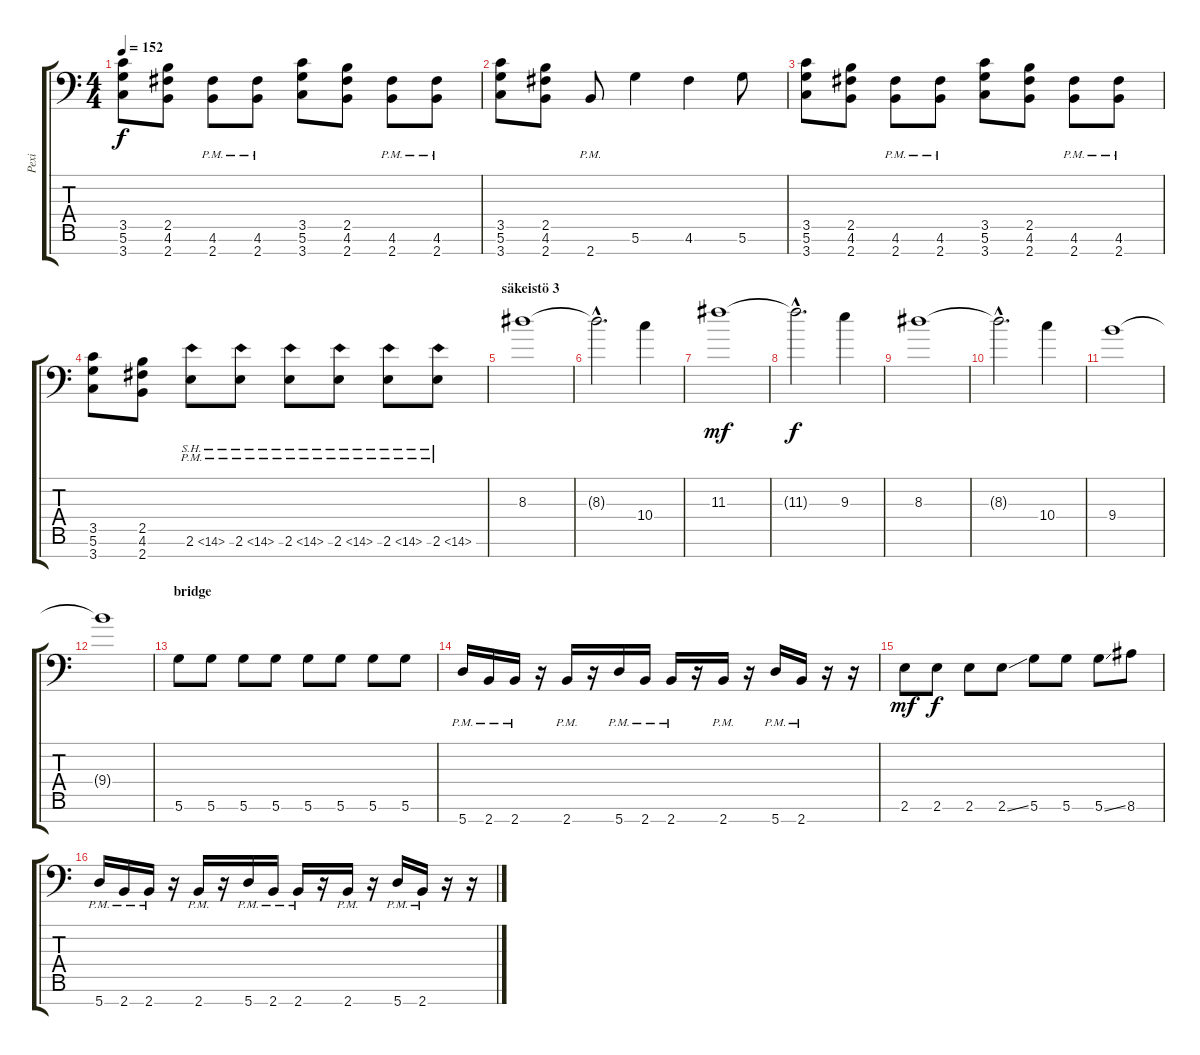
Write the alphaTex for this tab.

\track ("Pexi" "Pexi") {instrument distortionguitar}
\staff {score tabs}
\tuning (E4 B3 G3 D3 A2 D2 A1) {hide}
\ts (4 4)
\tempo 152
\clef f4
\ks c
(3.5 5.6 3.7).8{dy f} (2.5 4.6 2.7).8 (4.6{pm} 2.7{pm}).8 (4.6{pm} 2.7{pm}).8 (3.5 5.6 3.7).8 (2.5 4.6 2.7).8 (4.6{pm} 2.7{pm}).8 (4.6{pm} 2.7{pm}).8 |
(3.5 5.6 3.7).8 (2.5 4.6 2.7).8 2.7{pm}.8 5.6.4 4.6.4 5.6.8 |
(3.5 5.6 3.7).8 (2.5 4.6 2.7).8 (4.6{pm} 2.7{pm}).8 (4.6{pm} 2.7{pm}).8 (3.5 5.6 3.7).8 (2.5 4.6 2.7).8 (4.6{pm} 2.7{pm}).8 (4.6{pm} 2.7{pm}).8 |
(3.5 5.6 3.7).8 (2.5 4.6 2.7).8 2.6{sh 12 pm}.8 2.6{sh 12 pm}.8 2.6{sh 12 pm}.8 2.6{sh 12 pm}.8 2.6{sh 12 pm}.8 2.6{sh 12 pm}.8 |
\section ("" "säkeistö 3")
8.3.1 |
8.3{hac t}.2{d} 10.4.4 |
11.3.1{dy mf} |
11.3{hac t}.2{d dy f} 9.3.4 |
8.3.1 |
8.3{hac t}.2{d} 10.4.4 |
9.4.1 |
9.4{t}.1 |
\section ("" "bridge")
5.6.8 5.6.8 5.6.8 5.6.8 5.6.8 5.6.8 5.6.8 5.6.8 |
5.7{pm}.16 2.7{pm}.16 2.7{pm}.16 r.16 2.7{pm}.16 r.16 5.7{pm}.16 2.7{pm}.16 2.7{pm}.16 r.16 2.7{pm}.16 r.16 5.7{pm}.16 2.7{pm}.16 r.16 r.16 |
2.6.8{dy mf} 2.6.8{dy f} 2.6.8 2.6{ss}.8 5.6.8 5.6.8 5.6{ss}.8 8.6.8 |
5.7{pm}.16 2.7{pm}.16 2.7{pm}.16 r.16 2.7{pm}.16 r.16 5.7{pm}.16 2.7{pm}.16 2.7{pm}.16 r.16 2.7{pm}.16 r.16 5.7{pm}.16 2.7{pm}.16 r.16 r.16
